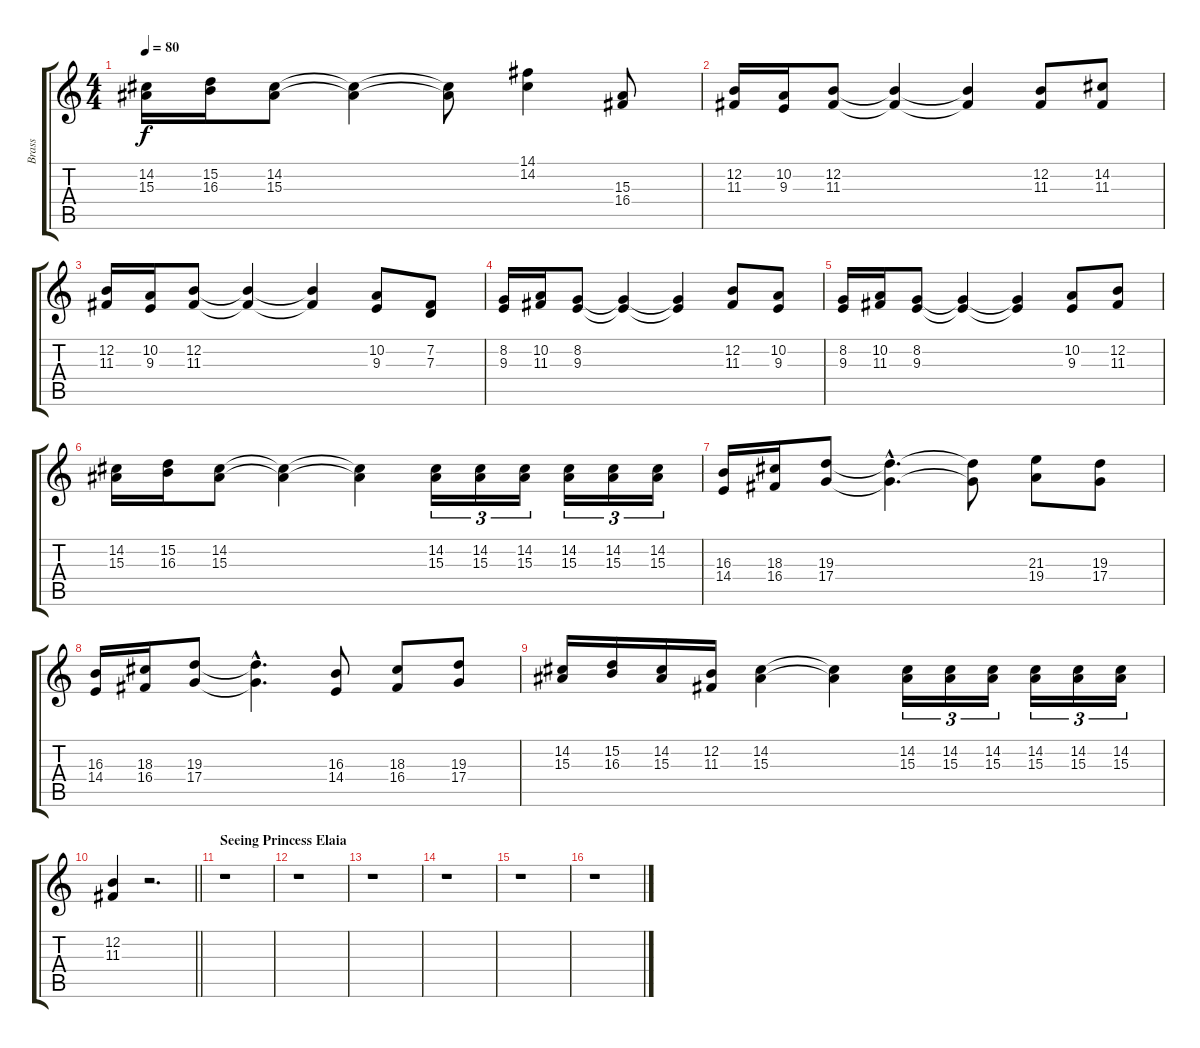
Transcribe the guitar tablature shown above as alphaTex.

\track ("Brass" "Brass") {instrument brasssection}
\staff {score tabs}
\tuning (E4 B3 G3 D3 A2 E2) {hide}
\ts (4 4)
\tempo 80
\clef g2
\ks c
(14.2 15.3).16{dy f} (15.2 16.3).16 (14.2 15.3).8 (14.2{t} 15.3{t}).4 (14.2{t} 15.3{t}).8 (14.1 14.2).4 (15.3 16.4).8 |
(12.2 11.3).16 (10.2 9.3).16 (12.2 11.3).8 (12.2{t} 11.3{t}).4 (12.2{t} 11.3{t}).4 (12.2 11.3).8 (14.2 11.3).8 |
(12.2 11.3).16 (10.2 9.3).16 (12.2 11.3).8 (12.2{t} 11.3{t}).4 (12.2{t} 11.3{t}).4 (10.2 9.3).8 (7.2 7.3).8 |
(8.2 9.3).16 (10.2 11.3).16 (8.2 9.3).8 (8.2{t} 9.3{t}).4 (8.2{t} 9.3{t}).4 (12.2 11.3).8 (10.2 9.3).8 |
(8.2 9.3).16 (10.2 11.3).16 (8.2 9.3).8 (8.2{t} 9.3{t}).4 (8.2{t} 9.3{t}).4 (10.2 9.3).8 (12.2 11.3).8 |
(14.2 15.3).16 (15.2 16.3).16 (14.2 15.3).8 (14.2{t} 15.3{t}).4 (14.2{t} 15.3{t}).4 (14.2 15.3).16{tu (3 2)} (14.2 15.3).16{tu (3 2)} (14.2 15.3).16{tu (3 2)} (14.2 15.3).16{tu (3 2)} (14.2 15.3).16{tu (3 2)} (14.2 15.3).16{tu (3 2)} |
(16.3 14.4).16 (18.3 16.4).16 (19.3 17.4).8 (19.3{hac t} 17.4{hac t}).4{d} (19.3{t} 17.4{t}).8 (21.3 19.4).8 (19.3 17.4).8 |
(16.3 14.4).16 (18.3 16.4).16 (19.3 17.4).8 (19.3{hac t} 17.4{hac t}).4{d} (16.3 14.4).8 (18.3 16.4).8 (19.3 17.4).8 |
(14.2 15.3).16 (15.2 16.3).16 (14.2 15.3).16 (12.2 11.3).16 (14.2 15.3).4 (14.2{t} 15.3{t}).4 (14.2 15.3).16{tu (3 2)} (14.2 15.3).16{tu (3 2)} (14.2 15.3).16{tu (3 2)} (14.2 15.3).16{tu (3 2)} (14.2 15.3).16{tu (3 2)} (14.2 15.3).16{tu (3 2)} |
\barLineRight lightlight
(12.2 11.3).4 r.2{d} |
\section ("" "Seeing Princess Elaia")
r.1 |
r.1 |
r.1 |
r.1 |
r.1 |
r.1
